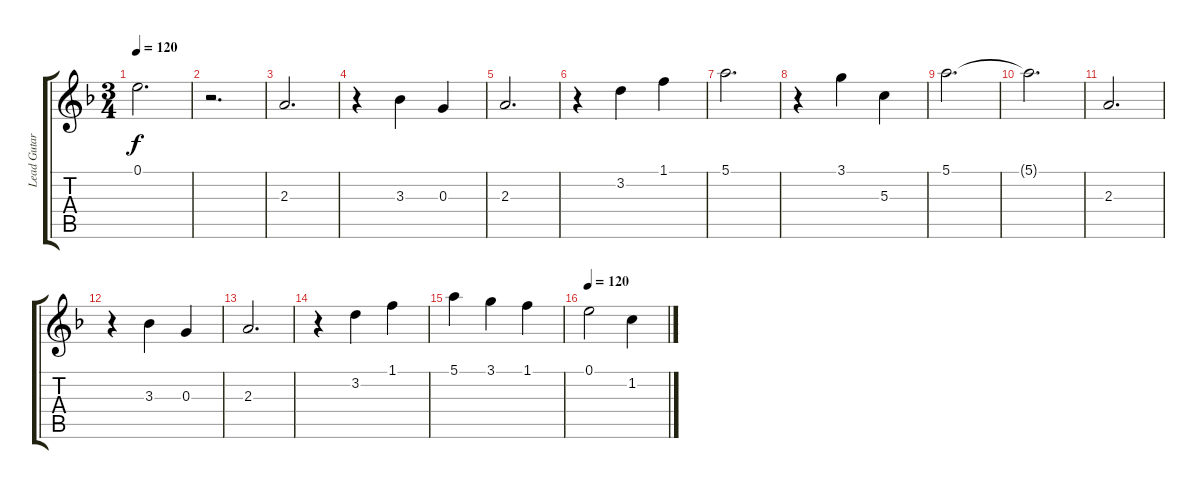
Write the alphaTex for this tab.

\track ("Lead Gutar" "Lead Gutar") {instrument acousticguitarsteel}
\staff {score tabs}
\tuning (E4 B3 G3 D3 A2 E2) {hide}
\ts (3 4)
\tempo 120
\clef g2
\ks f
0.1.2{d dy f} |
r.2{d} |
2.3.2{d} |
r.4 3.3.4 0.3.4 |
2.3.2{d} |
r.4 3.2.4 1.1.4 |
5.1.2{d} |
r.4 3.1.4 5.3.4 |
5.1.2{d} |
5.1{t}.2{d} |
2.3.2{d} |
r.4 3.3.4 0.3.4 |
2.3.2{d} |
r.4 3.2.4 1.1.4 |
5.1.4 3.1.4 1.1.4 |
\tempo 120
0.1.2 1.2.4
